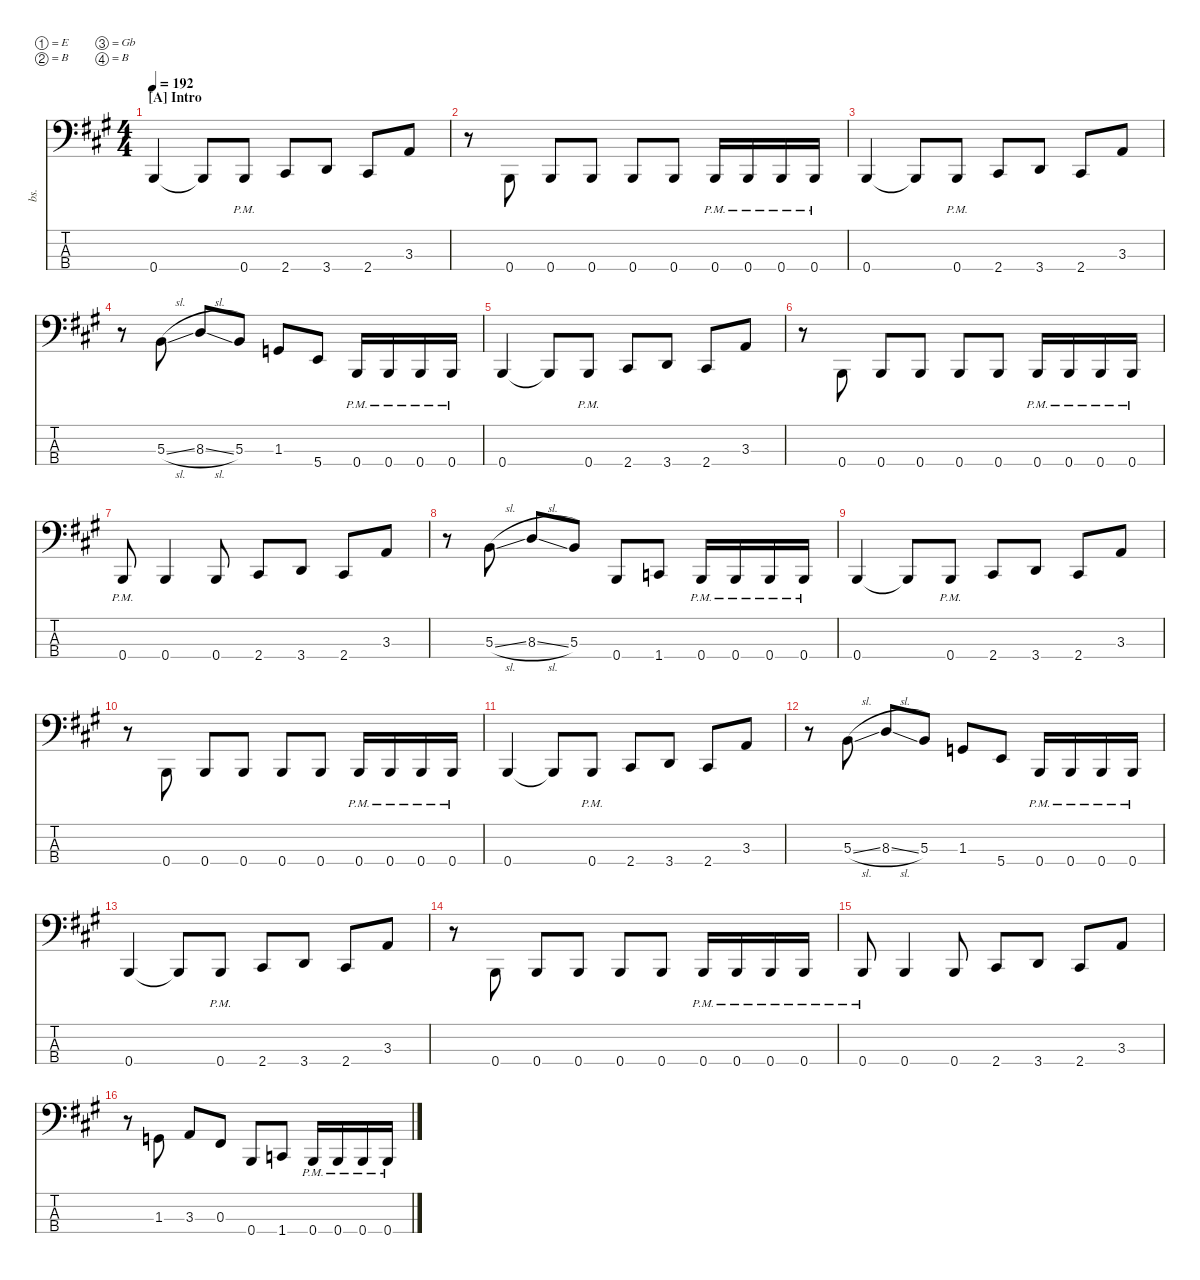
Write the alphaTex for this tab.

\defaultSystemsLayout 4
\hideDynamics
\bracketExtendMode nobrackets
\otherSystemsTrackNameOrientation horizontal
\track ("Electric Bass" "bs.") {instrument electricbassfinger}
\staff {score tabs}
\tuning (E2 B1 Gb1 B0)
\ts (4 4)
\section ("A" "Intro")
\tempo 192
\clef f4
\ks a
0.4{acc forcenatural}.4{dy ff instrument electricbassfinger beam Up} 0.4{t acc forcenatural}.8{beam Up} 0.4{pm acc forcenatural}.8{beam Up} 2.4{acc #}.8{beam Up} 3.4{acc forcenatural}.8{beam Up} 2.4{acc #}.8{beam Up} 3.3{acc forcenatural}.8{beam Up} |
r.8{beam Down} 0.4{acc forcenatural}.8{beam Up} 0.4{acc forcenatural}.8{beam Up} 0.4{acc forcenatural}.8{beam Up} 0.4{acc forcenatural}.8{beam Up} 0.4{acc forcenatural}.8{beam Up} 0.4{pm acc forcenatural}.16{beam Up} 0.4{pm acc forcenatural}.16{beam Up} 0.4{pm acc forcenatural}.16{beam Up} 0.4{pm acc forcenatural}.16{beam Up} |
0.4{acc forcenatural}.4{beam Up} 0.4{t acc forcenatural}.8{beam Up} 0.4{pm acc forcenatural}.8{beam Up} 2.4{acc #}.8{beam Up} 3.4{acc forcenatural}.8{beam Up} 2.4{acc #}.8{beam Up} 3.3{acc forcenatural}.8{beam Up} |
r.8{beam Down} 5.3{sl acc forcenatural}.8{beam Up} 8.3{sl acc forcenatural}.8{beam Up} 5.3{acc forcenatural}.8{beam Up} 1.3{acc forcenatural}.8{beam Up} 5.4{acc forcenatural}.8{beam Up} 0.4{pm acc forcenatural}.16{beam Up} 0.4{pm acc forcenatural}.16{beam Up} 0.4{pm acc forcenatural}.16{beam Up} 0.4{pm acc forcenatural}.16{beam Up} |
0.4{acc forcenatural}.4{beam Up} 0.4{t acc forcenatural}.8{beam Up} 0.4{pm acc forcenatural}.8{beam Up} 2.4{acc #}.8{beam Up} 3.4{acc forcenatural}.8{beam Up} 2.4{acc #}.8{beam Up} 3.3{acc forcenatural}.8{beam Up} |
r.8{beam Down} 0.4{acc forcenatural}.8{beam Up} 0.4{acc forcenatural}.8{beam Up} 0.4{acc forcenatural}.8{beam Up} 0.4{acc forcenatural}.8{beam Up} 0.4{acc forcenatural}.8{beam Up} 0.4{pm acc forcenatural}.16{beam Up} 0.4{pm acc forcenatural}.16{beam Up} 0.4{pm acc forcenatural}.16{beam Up} 0.4{pm acc forcenatural}.16{beam Up} |
0.4{pm acc forcenatural}.8{beam Up} 0.4{acc forcenatural}.4{beam Up} 0.4{acc forcenatural}.8{beam Up} 2.4{acc #}.8{beam Up} 3.4{acc forcenatural}.8{beam Up} 2.4{acc #}.8{beam Up} 3.3{acc forcenatural}.8{beam Up} |
r.8{beam Down} 5.3{sl acc forcenatural}.8{beam Up} 8.3{sl acc forcenatural}.8{beam Up} 5.3{acc forcenatural}.8{beam Up} 0.4{acc forcenatural}.8{beam Up} 1.4{acc forcenatural}.8{beam Up} 0.4{pm acc forcenatural}.16{beam Up} 0.4{pm acc forcenatural}.16{beam Up} 0.4{pm acc forcenatural}.16{beam Up} 0.4{pm acc forcenatural}.16{beam Up} |
0.4{acc forcenatural}.4{beam Up} 0.4{t acc forcenatural}.8{beam Up} 0.4{pm acc forcenatural}.8{beam Up} 2.4{acc #}.8{beam Up} 3.4{acc forcenatural}.8{beam Up} 2.4{acc #}.8{beam Up} 3.3{acc forcenatural}.8{beam Up} |
r.8{beam Down} 0.4{acc forcenatural}.8{beam Up} 0.4{acc forcenatural}.8{beam Up} 0.4{acc forcenatural}.8{beam Up} 0.4{acc forcenatural}.8{beam Up} 0.4{acc forcenatural}.8{beam Up} 0.4{pm acc forcenatural}.16{beam Up} 0.4{pm acc forcenatural}.16{beam Up} 0.4{pm acc forcenatural}.16{beam Up} 0.4{pm acc forcenatural}.16{beam Up} |
0.4{acc forcenatural}.4{beam Up} 0.4{t acc forcenatural}.8{beam Up} 0.4{pm acc forcenatural}.8{beam Up} 2.4{acc #}.8{beam Up} 3.4{acc forcenatural}.8{beam Up} 2.4{acc #}.8{beam Up} 3.3{acc forcenatural}.8{beam Up} |
r.8{beam Down} 5.3{sl acc forcenatural}.8{beam Up} 8.3{sl acc forcenatural}.8{beam Up} 5.3{acc forcenatural}.8{beam Up} 1.3{acc forcenatural}.8{beam Up} 5.4{acc forcenatural}.8{beam Up} 0.4{pm acc forcenatural}.16{beam Up} 0.4{pm acc forcenatural}.16{beam Up} 0.4{pm acc forcenatural}.16{beam Up} 0.4{pm acc forcenatural}.16{beam Up} |
0.4{acc forcenatural}.4{beam Up} 0.4{t acc forcenatural}.8{beam Up} 0.4{pm acc forcenatural}.8{beam Up} 2.4{acc #}.8{beam Up} 3.4{acc forcenatural}.8{beam Up} 2.4{acc #}.8{beam Up} 3.3{acc forcenatural}.8{beam Up} |
r.8{beam Down} 0.4{acc forcenatural}.8{beam Up} 0.4{acc forcenatural}.8{beam Up} 0.4{acc forcenatural}.8{beam Up} 0.4{acc forcenatural}.8{beam Up} 0.4{acc forcenatural}.8{beam Up} 0.4{pm acc forcenatural}.16{beam Up} 0.4{pm acc forcenatural}.16{beam Up} 0.4{pm acc forcenatural}.16{beam Up} 0.4{pm acc forcenatural}.16{beam Up} |
0.4{pm acc forcenatural}.8{beam Up} 0.4{acc forcenatural}.4{beam Up} 0.4{acc forcenatural}.8{beam Up} 2.4{acc #}.8{beam Up} 3.4{acc forcenatural}.8{beam Up} 2.4{acc #}.8{beam Up} 3.3{acc forcenatural}.8{beam Up} |
r.8{beam Down} 1.3{acc forcenatural}.8{beam Up} 3.3{acc forcenatural}.8{beam Up} 0.3{acc #}.8{beam Up} 0.4{acc forcenatural}.8{beam Up} 1.4{acc forcenatural}.8{beam Up} 0.4{pm acc forcenatural}.16{beam Up} 0.4{pm acc forcenatural}.16{beam Up} 0.4{pm acc forcenatural}.16{beam Up} 0.4{pm acc forcenatural}.16{beam Up}
